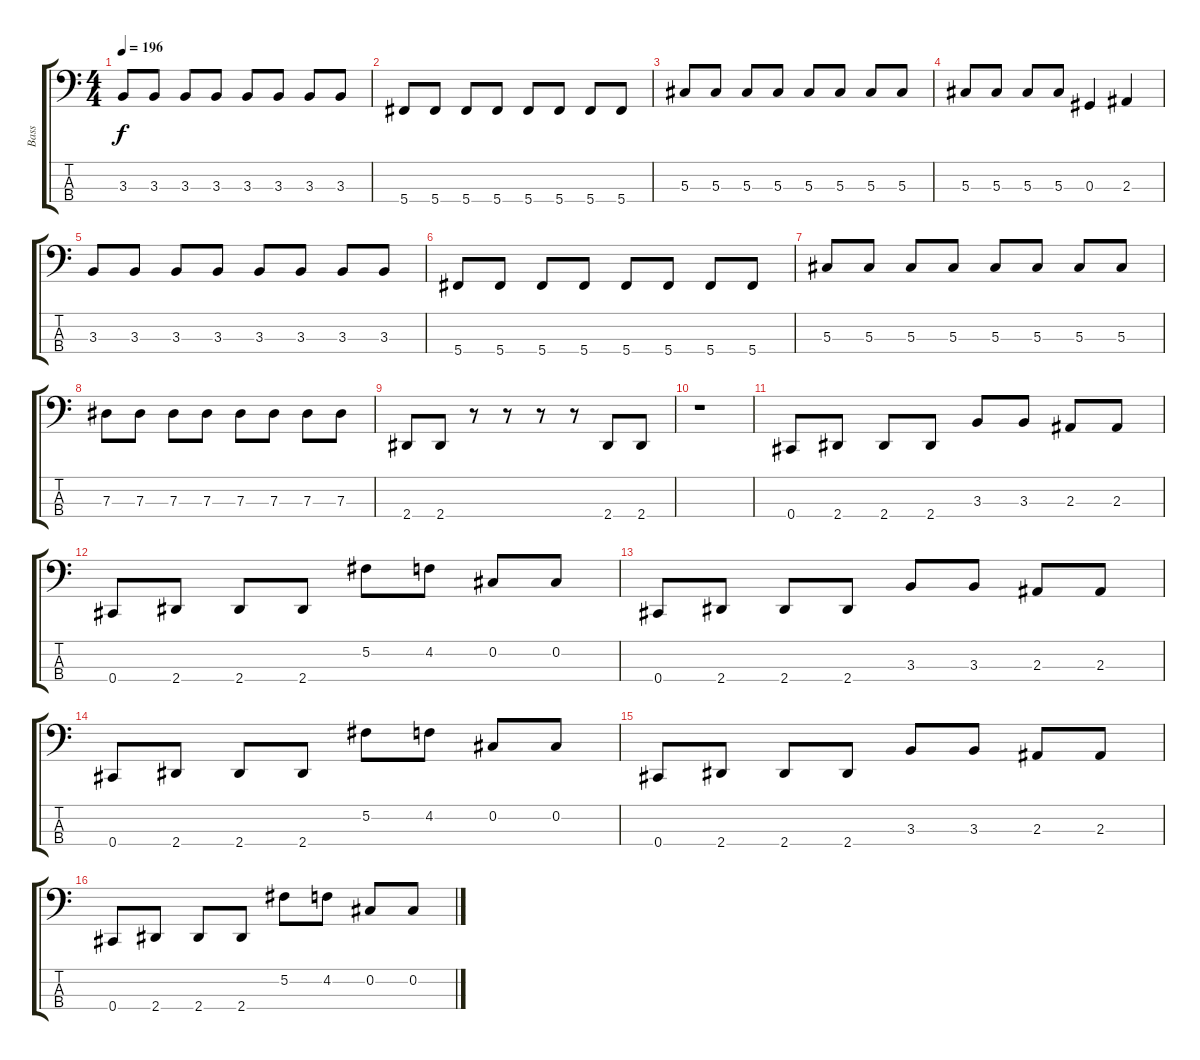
\track ("Bass" "Bass") {instrument electricbassfinger}
\staff {score tabs}
\tuning (Gb2 Db2 Ab1 Db1) {hide}
\ts (4 4)
\tempo 196
\clef f4
\ks c
3.3.8{dy f} 3.3.8 3.3.8 3.3.8 3.3.8 3.3.8 3.3.8 3.3.8 |
5.4.8 5.4.8 5.4.8 5.4.8 5.4.8 5.4.8 5.4.8 5.4.8 |
5.3.8 5.3.8 5.3.8 5.3.8 5.3.8 5.3.8 5.3.8 5.3.8 |
5.3.8 5.3.8 5.3.8 5.3.8 0.3.4 2.3.4 |
3.3.8 3.3.8 3.3.8 3.3.8 3.3.8 3.3.8 3.3.8 3.3.8 |
5.4.8 5.4.8 5.4.8 5.4.8 5.4.8 5.4.8 5.4.8 5.4.8 |
5.3.8 5.3.8 5.3.8 5.3.8 5.3.8 5.3.8 5.3.8 5.3.8 |
7.3.8 7.3.8 7.3.8 7.3.8 7.3.8 7.3.8 7.3.8 7.3.8 |
2.4.8 2.4.8 r.8 r.8 r.8 r.8 2.4.8 2.4.8 |
r.1 |
0.4.8 2.4.8 2.4.8 2.4.8 3.3.8 3.3.8 2.3.8 2.3.8 |
0.4.8 2.4.8 2.4.8 2.4.8 5.2.8 4.2.8 0.2.8 0.2.8 |
0.4.8 2.4.8 2.4.8 2.4.8 3.3.8 3.3.8 2.3.8 2.3.8 |
0.4.8 2.4.8 2.4.8 2.4.8 5.2.8 4.2.8 0.2.8 0.2.8 |
0.4.8 2.4.8 2.4.8 2.4.8 3.3.8 3.3.8 2.3.8 2.3.8 |
0.4.8 2.4.8 2.4.8 2.4.8 5.2.8 4.2.8 0.2.8 0.2.8
